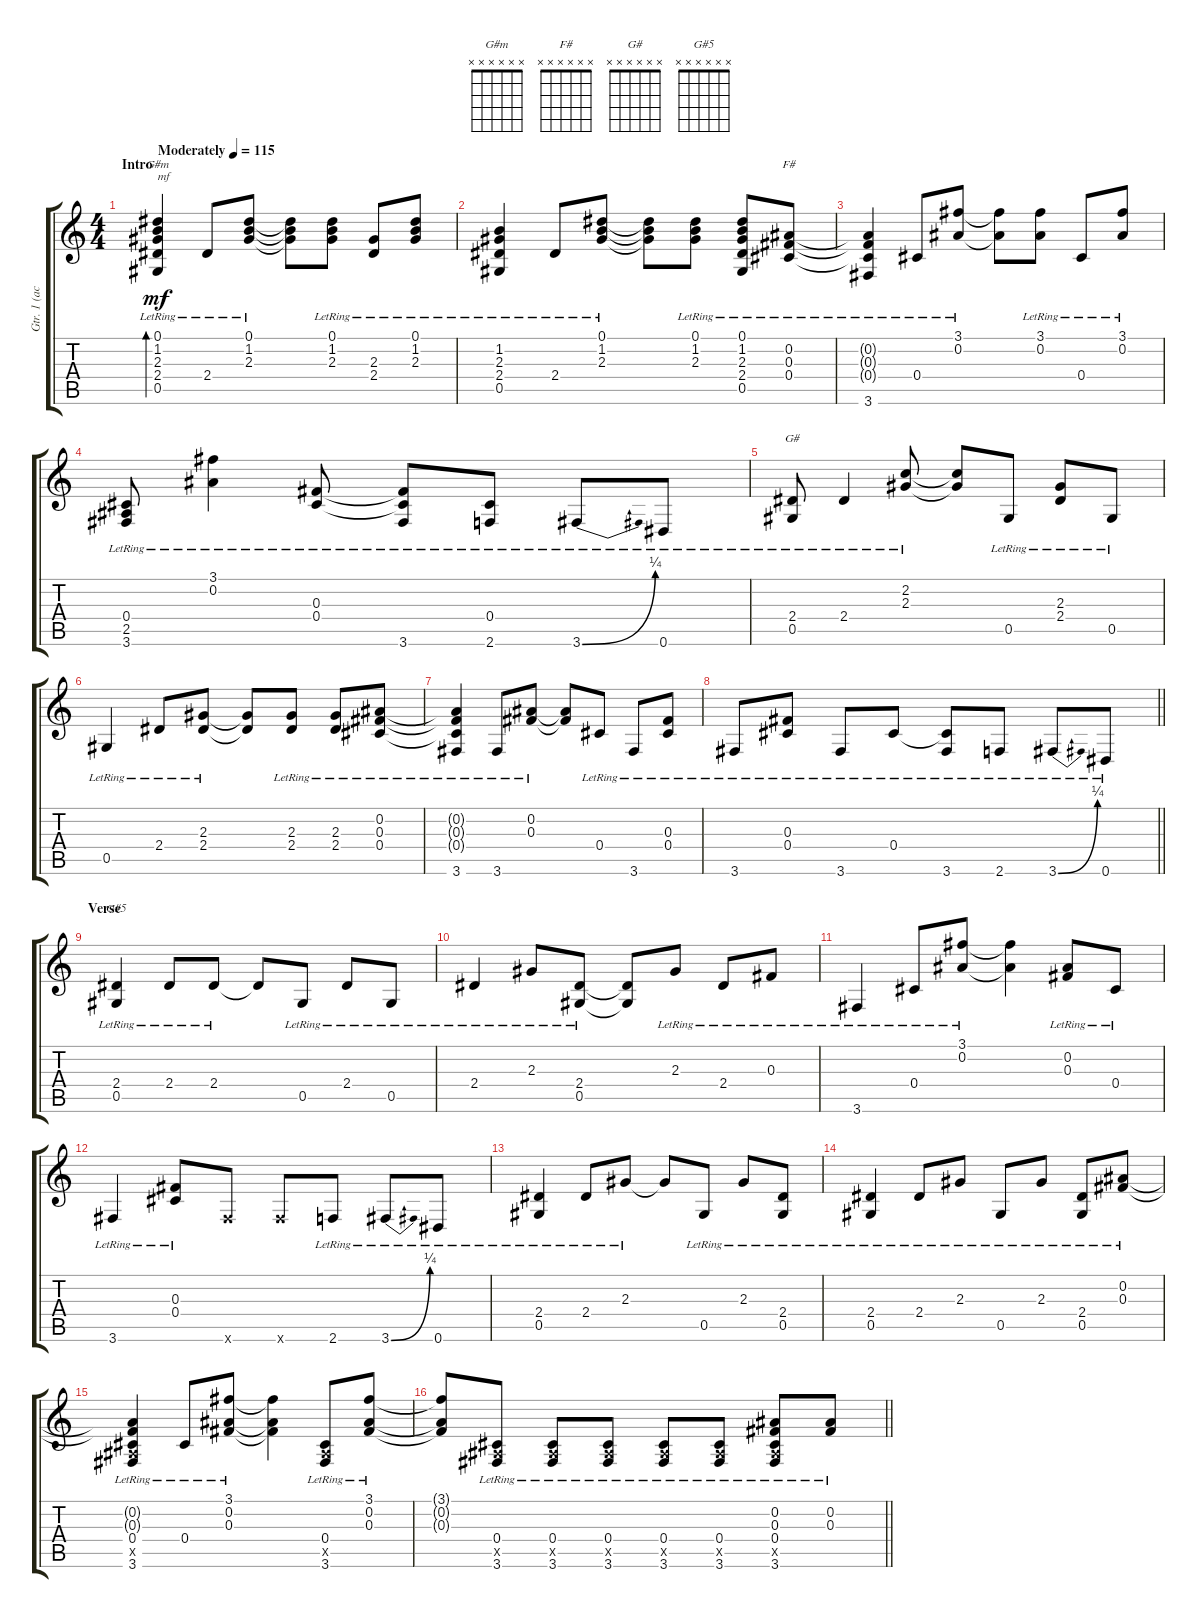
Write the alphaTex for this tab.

\track ("Gtr. 1 (acous)" "Gtr. 1 (ac") {instrument acousticguitarsteel}
\staff {score tabs}
\tuning (Eb4 Bb3 Gb3 Db3 Ab2 Eb2) {hide}
\chord ("G#m" x x x x x x)
\chord ("F#" x x x x x x)
\chord ("G#" x x x x x x)
\chord ("G#5" x x x x x x)
\ts (4 4)
\section ("" "Intro")
\tempo (115 "Moderately")
\clef g2
\ks c
(0.1{lr} 1.2{lr} 2.3{lr} 2.4{lr} 0.5{lr}).4{bd 120 ch "G#m" txt "mf" dy mf instrument acousticguitarsteel} 2.4{lr}.8 (0.1{lr} 1.2{lr} 2.3{lr}).8 (0.1{t} 1.2{t} 2.3{t}).8 (0.1{lr} 1.2{lr} 2.3{lr}).8 (2.3{lr} 2.4{lr}).8 (0.1{lr} 1.2{lr} 2.3{lr}).8 |
(1.2{lr} 2.3{lr} 2.4{lr} 0.5{lr}).4 2.4{lr}.8 (0.1{lr} 1.2{lr} 2.3{lr}).8 (0.1{t} 1.2{t} 2.3{t}).8 (0.1{lr} 1.2{lr} 2.3{lr}).8 (0.1{lr} 1.2{lr} 2.3{lr} 2.4{lr} 0.5{lr}).8 (0.2{lr} 0.3{lr} 0.4{lr}).8{ch "F#"} |
(0.2{t} 0.3{t} 0.4{t} 3.6{lr}).4 0.4{lr}.8 (3.1{lr} 0.2{lr}).8 (3.1{t} 0.2{t}).8 (3.1{lr} 0.2{lr}).8 0.4{lr}.8 (3.1{lr} 0.2{lr}).8 |
(0.4{lr} 2.5{lr} 3.6{lr}).8 (3.1{lr} 0.2{lr}).4 (0.3{lr} 0.4{lr}).8 (0.3{t} 0.4{t} 3.6{lr}).8 (0.4{lr} 2.6{lr}).8 3.6{be (bend 0 0 60 1) lr}.8 0.6{lr}.8 |
(2.4{lr} 0.5{lr}).8{ch "G#"} 2.4{lr}.4 (2.2{lr} 2.3{lr}).8 (2.2{t} 2.3{t}).8 0.5{lr}.8 (2.3{lr} 2.4{lr}).8 0.5{lr}.8 |
0.5{lr}.4 2.4{lr}.8 (2.3{lr} 2.4{lr}).8 (2.3{t} 2.4{t}).8 (2.3{lr} 2.4{lr}).8 (2.3{lr} 2.4{lr}).8 (0.2{lr} 0.3{lr} 0.4{lr}).8 |
(0.2{t} 0.3{t} 0.4{t} 3.6{lr}).4 3.6{lr}.8 (0.2{lr} 0.3{lr}).8 (0.2{t} 0.3{t}).8 0.4{lr}.8 3.6{lr}.8 (0.3{lr} 0.4{lr}).8 |
\barLineRight lightlight
3.6{lr}.8 (0.3{lr} 0.4{lr}).8 3.6{lr}.8 0.4{lr}.8 (0.4{t} 3.6{lr}).8 2.6{lr}.8 3.6{be (bend 0 0 60 1) lr}.8 0.6{lr}.8 |
\section ("" "Verse")
(2.4{lr} 0.5{lr}).4{ch "G#5"} 2.4{lr}.8 2.4{lr}.8 2.4{t}.8 0.5{lr}.8 2.4{lr}.8 0.5{lr}.8 |
2.4{lr}.4 2.3{lr}.8 (2.4{lr} 0.5{lr}).8 (2.4{t} 0.5{t}).8 2.3{lr}.8 2.4{lr}.8 0.3{lr}.8 |
3.6{lr}.4 0.4{lr}.8 (3.1{lr} 0.2{lr}).8 (3.1{t} 0.2{t}).4 (0.2{lr} 0.3{lr}).8 0.4{lr}.8 |
3.6{lr}.4 (0.3{lr} 0.4{lr}).8 3.6{x}.8 3.6{x}.8 2.6{lr}.8 3.6{be (bend 0 0 60 1) lr}.8 0.6{lr}.8 |
(2.4{lr} 0.5{lr}).4 2.4{lr}.8 2.3{lr}.8 2.3{t}.8 0.5{lr}.8 2.3{lr}.8 (2.4{lr} 0.5{lr}).8 |
(2.4{lr} 0.5{lr}).4 2.4{lr}.8 2.3{lr}.8 0.5{lr}.8 2.3{lr}.8 (2.4{lr} 0.5{lr}).8 (0.2{lr} 0.3{lr}).8 |
(0.2{t} 0.3{t} 0.4{lr} 2.5{x} 3.6{lr}).4 0.4{lr}.8 (3.1{lr} 0.2{lr} 0.3{lr}).8 (3.1{t} 0.2{t} 0.3{t}).4 (0.4{lr} 2.5{x} 3.6{lr}).8 (3.1{lr} 0.2{lr} 0.3{lr}).8 |
\barLineRight lightlight
(3.1{t} 0.2{t} 0.3{t}).8 (0.4{lr} 2.5{x} 3.6{lr}).8 (0.4{lr} 2.5{x} 3.6{lr}).8 (0.4{lr} 2.5{x} 3.6{lr}).8 (0.4{lr} 2.5{x} 3.6{lr}).8 (0.4{lr} 2.5{x} 3.6{lr}).8 (0.2{lr} 0.3{lr} 0.4{lr} 2.5{x} 3.6{lr}).8 (0.2{lr} 0.3{lr}).8
